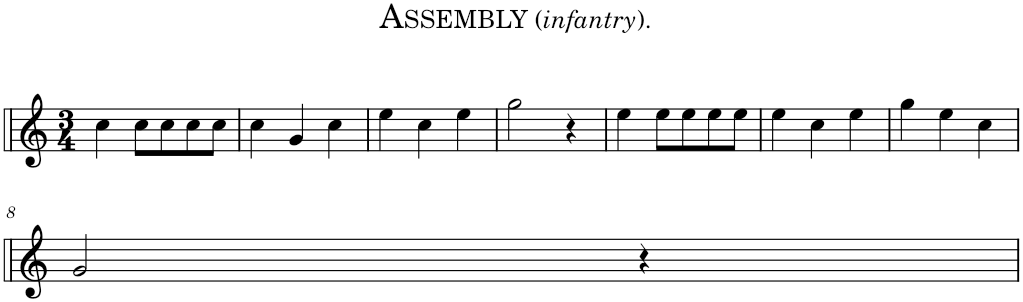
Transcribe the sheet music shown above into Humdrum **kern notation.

**kern
*part1
*staff1
*I"Bb Trumpet
*I'Bb Tpt.
*clefG2
*Trd1c2
*k[]
*M3/4
=1
4cc'~\
8cc'~\L
8cc'~\
8cc'~\
8cc'~\J
=2
4cc'~\
4g'~/
4cc'~\
=3
4ee'~\
4cc'~\
4ee'~\
=4
2gg\
4r
=5
4ee'~\
8ee'~\L
8ee'~\
8ee'~\
8ee'~\J
=6
4ee'~\
4cc'~\
4ee'~\
=7
4gg'~\
4ee'~\
4cc'~\
!!LO:LB:g=z
=8
2g/
4r
=
*-
